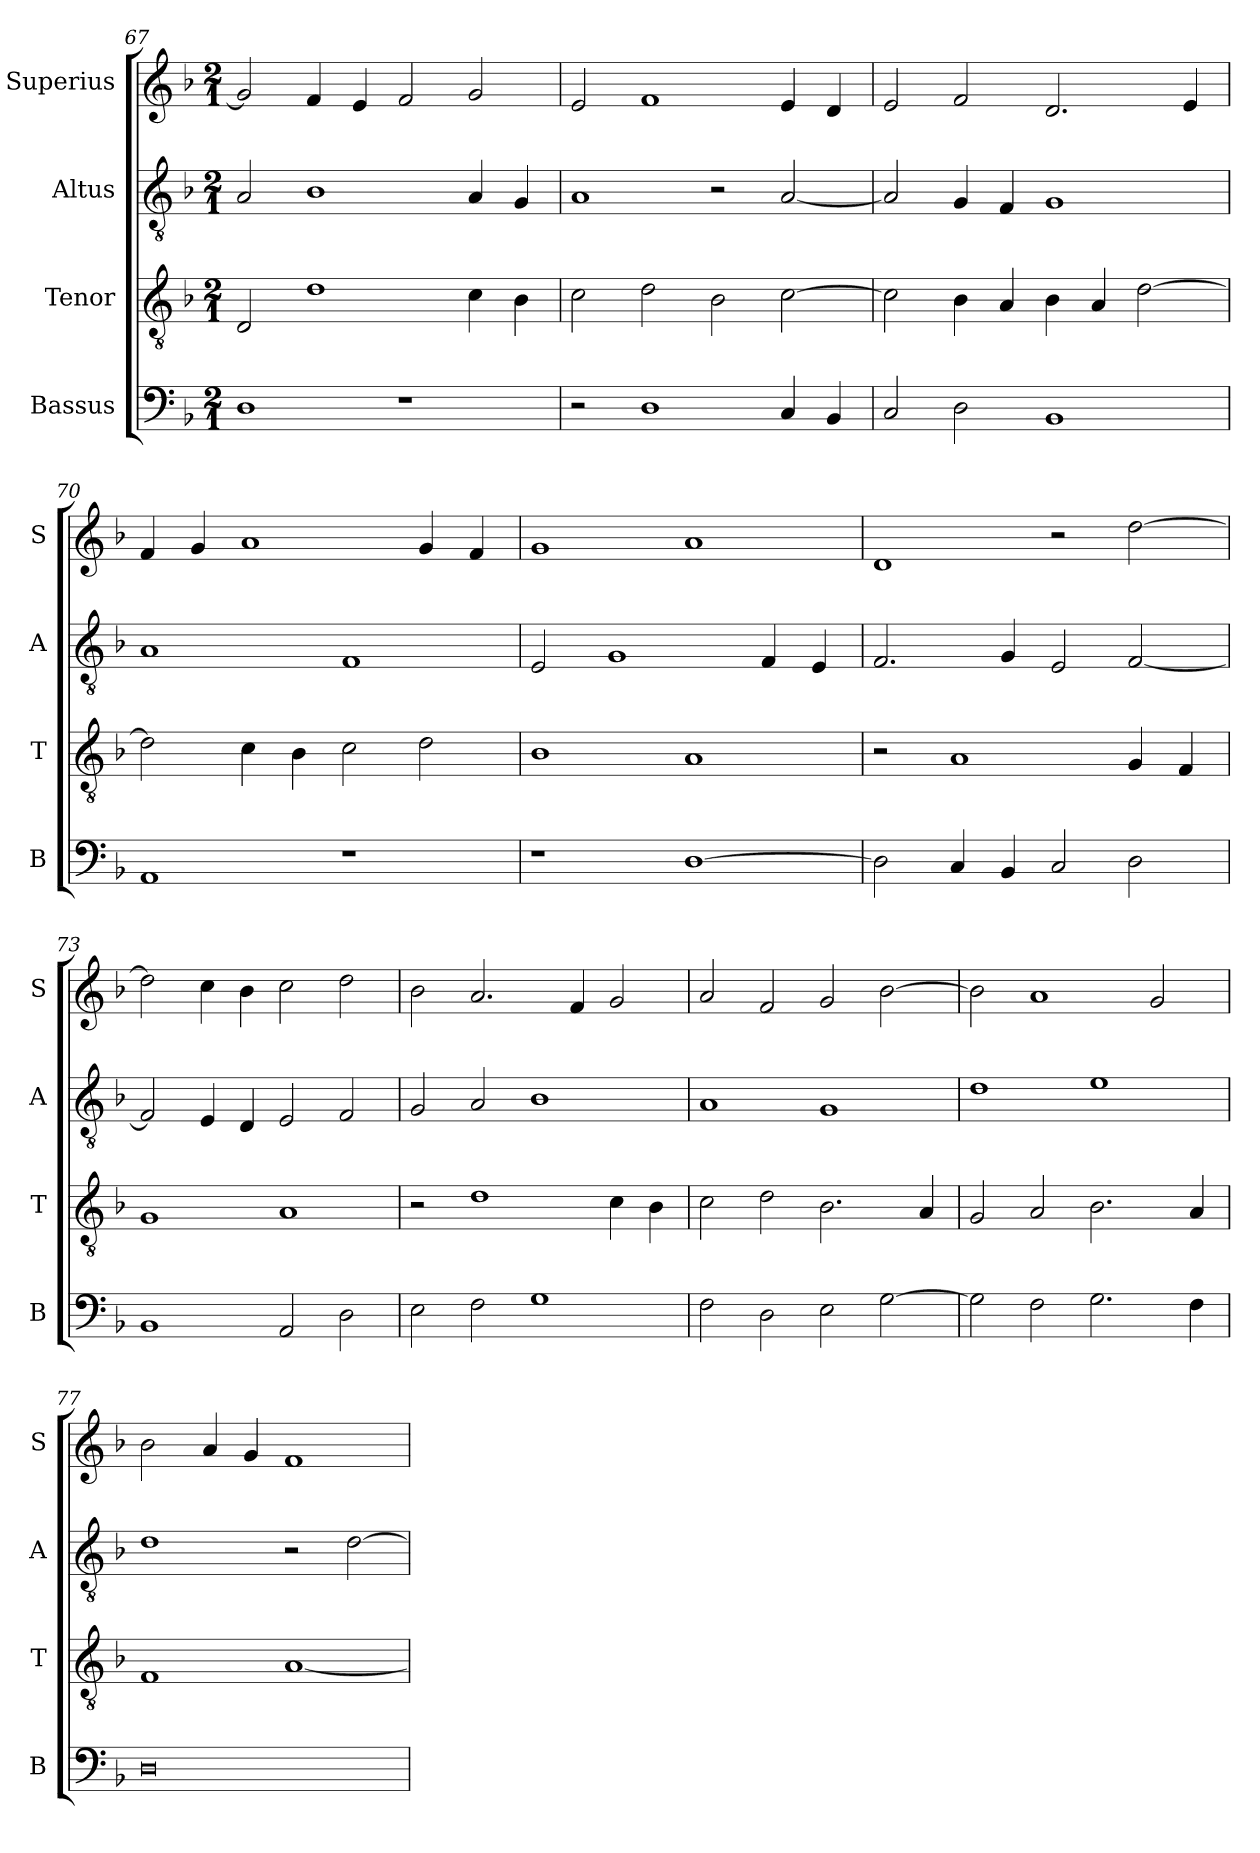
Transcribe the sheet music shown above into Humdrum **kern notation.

**kern	**kern	**kern	**kern
*part4	*part3	*part2	*part1
*staff4	*staff3	*staff2	*staff1
*I"Bassus	*I"Tenor	*I"Altus	*I"Superius
*I'B	*I'T	*I'A	*I'S
*clefF4	*clefGv2	*clefGv2	*clefG2
*k[b-]	*k[b-]	*k[b-]	*k[b-]
*F:	*F:	*F:	*F:
*M2/1	*M2/1	*M2/1	*M2/1
=67	=67	=67	=67
1D	2D	2A	2g]
.	1d	1B-	4f
.	.	.	4e
1r	.	.	2f
.	4c	4A	2g
.	4B-	4G	.
=68	=68	=68	=68
2r	2c	1A	2e
1D	2d	.	1f
.	2B-	2r	.
4C	[2c	[2A	4e
4BB-	.	.	4d
=69	=69	=69	=69
2C	2c]	2A]	2e
2D	4B-	4G	2f
.	4A	4F	.
1BB-	4B-	1G	2.d
.	4A	.	.
.	[2d	.	.
.	.	.	4e
=70	=70	=70	=70
1AA	2d]	1A	4f
.	.	.	4g
.	4c	.	1a
.	4B-	.	.
1r	2c	1F	.
.	2d	.	4g
.	.	.	4f
=71	=71	=71	=71
1r	1B-	2E	1g
.	.	1G	.
[1D	1A	.	1a
.	.	4F	.
.	.	4E	.
=72	=72	=72	=72
2D]	2r	2.F	1d
4C	1A	.	.
4BB-	.	4G	.
2C	.	2E	2r
2D	4G	[2F	[2dd
.	4F	.	.
=73	=73	=73	=73
1BB-	1G	2F]	2dd]
.	.	4E	4cc
.	.	4D	4b-
2AA	1A	2E	2cc
2D	.	2F	2dd
=74	=74	=74	=74
2E	2r	2G	2b-
2F	1d	2A	2.a
1G	.	1B-	.
.	.	.	4f
.	4c	.	2g
.	4B-	.	.
=75	=75	=75	=75
2F	2c	1A	2a
2D	2d	.	2f
2E	2.B-	1G	2g
[2G	.	.	[2b-
.	4A	.	.
=76	=76	=76	=76
2G]	2G	1d	2b-]
2F	2A	.	1a
2.G	2.B-	1e	.
.	.	.	2g
4F	4A	.	.
=77	=77	=77	=77
0D	1F	1d	2b-
.	.	.	4a
.	.	.	4g
.	[1A	2r	1f
.	.	[2d	.
=	=	=	=
*-	*-	*-	*-
